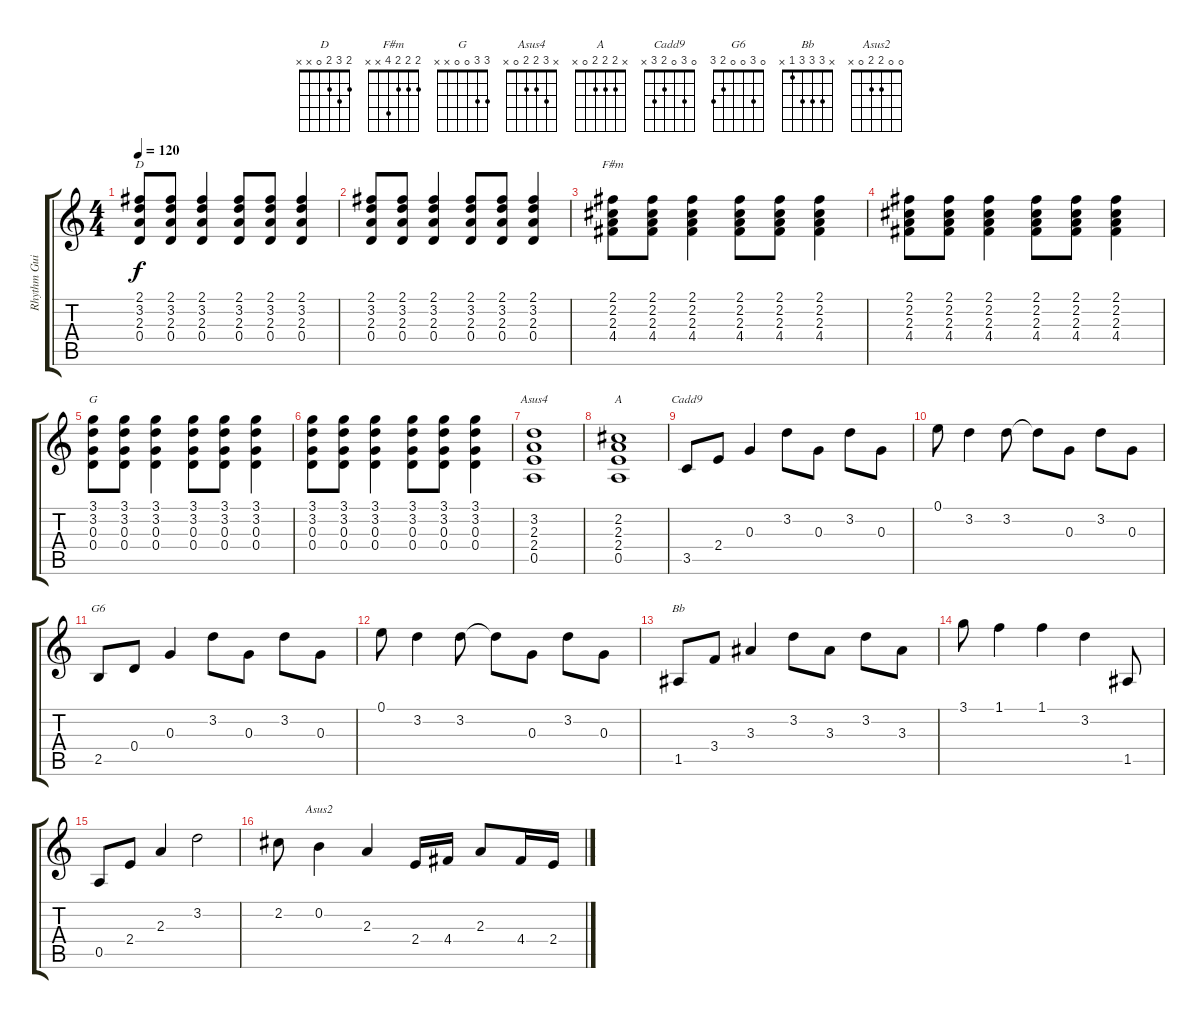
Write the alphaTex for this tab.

\track ("Rhythm Guitar" "Rhythm Gui") {instrument electricguitarclean}
\staff {score tabs}
\tuning (E4 B3 G3 D3 A2 E2) {hide}
\chord ("D" 2 3 2 0 x x)
\chord ("F#m" 2 2 2 4 x x)
\chord ("G" 3 3 0 0 x x)
\chord ("Asus4" x 3 2 2 0 x)
\chord ("A" x 2 2 2 0 x)
\chord ("Cadd9" 0 3 0 2 3 x)
\chord ("G6" 0 3 0 0 2 3)
\chord ("Bb" x 3 3 3 1 x)
\chord ("Asus2" 0 0 2 2 0 x)
\ts (4 4)
\tempo 120
\clef g2
\ks c
(2.1 3.2 2.3 0.4).8{ch "D" dy f} (2.1 3.2 2.3 0.4).8 (2.1 3.2 2.3 0.4).4 (2.1 3.2 2.3 0.4).8 (2.1 3.2 2.3 0.4).8 (2.1 3.2 2.3 0.4).4 |
(2.1 3.2 2.3 0.4).8 (2.1 3.2 2.3 0.4).8 (2.1 3.2 2.3 0.4).4 (2.1 3.2 2.3 0.4).8 (2.1 3.2 2.3 0.4).8 (2.1 3.2 2.3 0.4).4 |
(2.1 2.2 2.3 4.4).8{ch "F#m"} (2.1 2.2 2.3 4.4).8 (2.1 2.2 2.3 4.4).4 (2.1 2.2 2.3 4.4).8 (2.1 2.2 2.3 4.4).8 (2.1 2.2 2.3 4.4).4 |
(2.1 2.2 2.3 4.4).8 (2.1 2.2 2.3 4.4).8 (2.1 2.2 2.3 4.4).4 (2.1 2.2 2.3 4.4).8 (2.1 2.2 2.3 4.4).8 (2.1 2.2 2.3 4.4).4 |
(3.1 3.2 0.3 0.4).8{ch "G"} (3.1 3.2 0.3 0.4).8 (3.1 3.2 0.3 0.4).4 (3.1 3.2 0.3 0.4).8 (3.1 3.2 0.3 0.4).8 (3.1 3.2 0.3 0.4).4 |
(3.1 3.2 0.3 0.4).8 (3.1 3.2 0.3 0.4).8 (3.1 3.2 0.3 0.4).4 (3.1 3.2 0.3 0.4).8 (3.1 3.2 0.3 0.4).8 (3.1 3.2 0.3 0.4).4 |
(3.2 2.3 2.4 0.5).1{ch "Asus4"} |
(2.2 2.3 2.4 0.5).1{ch "A"} |
3.5.8{ch "Cadd9"} 2.4.8 0.3.4 3.2.8 0.3.8 3.2.8 0.3.8 |
0.1.8 3.2.4 3.2.8 3.2{t}.8 0.3.8 3.2.8 0.3.8 |
2.5.8{ch "G6"} 0.4.8 0.3.4 3.2.8 0.3.8 3.2.8 0.3.8 |
0.1.8 3.2.4 3.2.8 3.2{t}.8 0.3.8 3.2.8 0.3.8 |
1.5.8{ch "Bb"} 3.4.8 3.3.4 3.2.8 3.3.8 3.2.8 3.3.8 |
3.1.8 1.1.4 1.1.4 3.2.4 1.5.8 |
0.5.8 2.4.8 2.3.4 3.2.2 |
2.2.8 0.2.4{ch "Asus2"} 2.3.4 2.4.16 4.4.16 2.3.8 4.4.16 2.4.16
